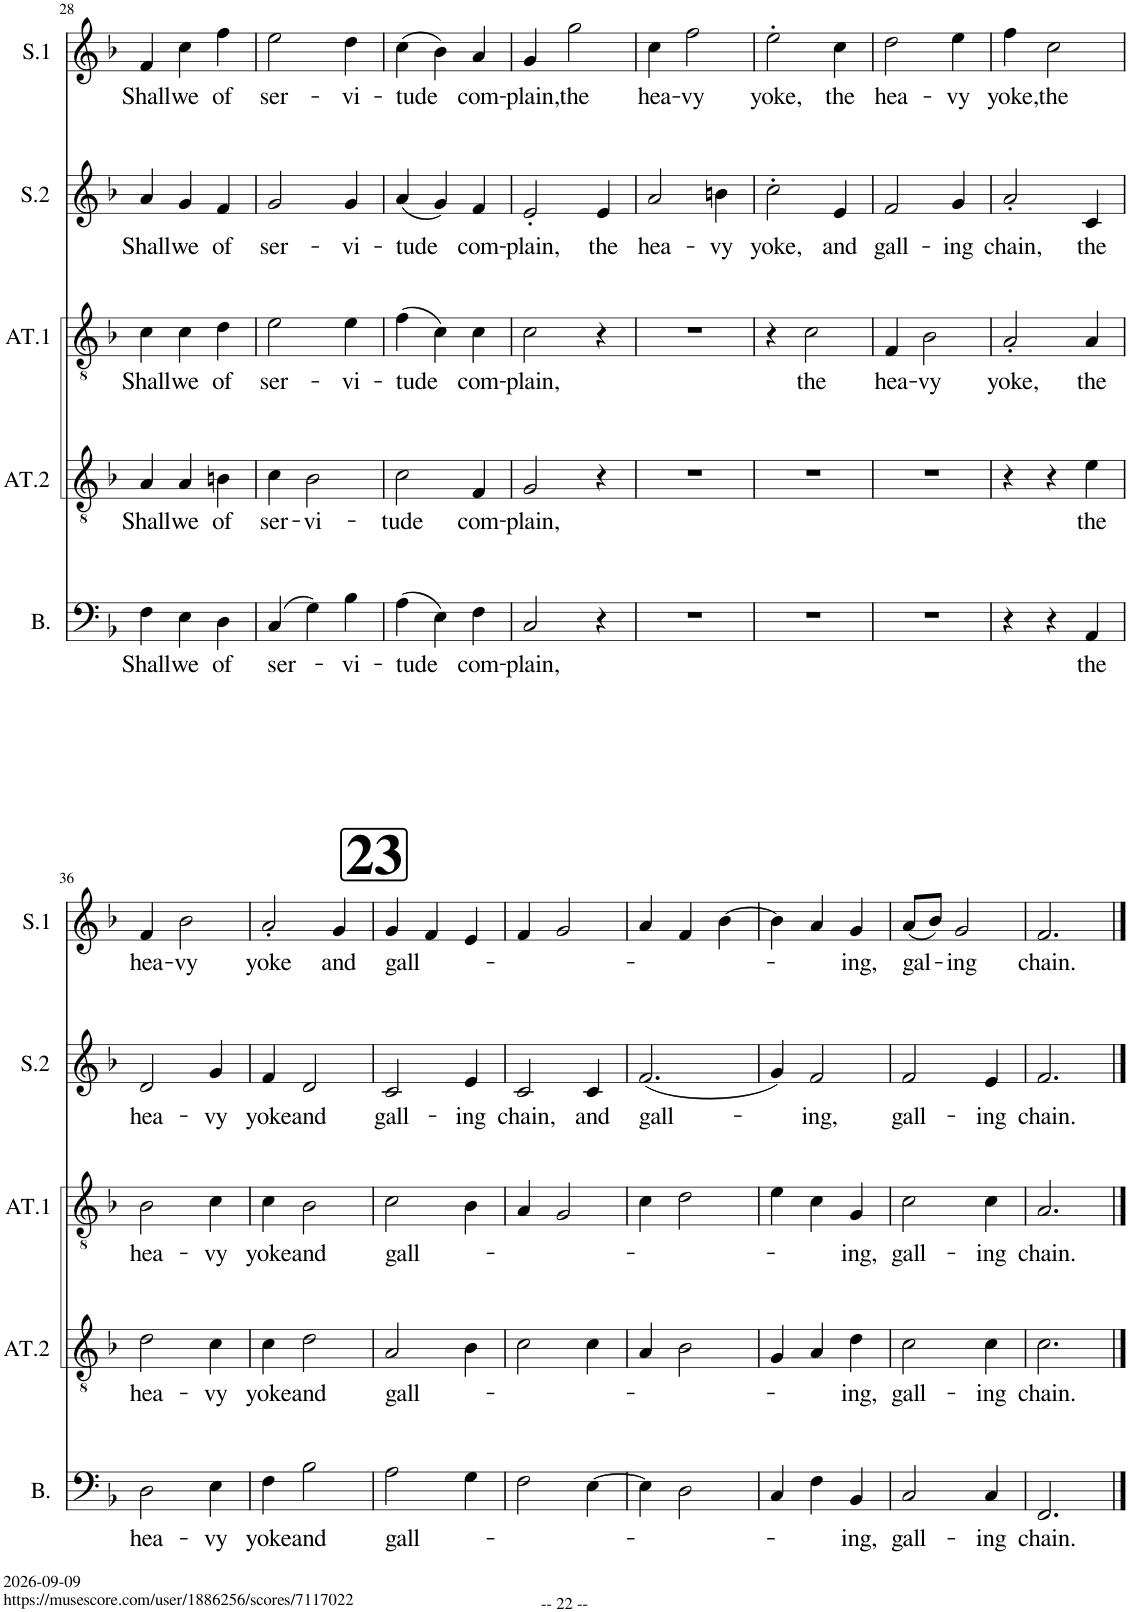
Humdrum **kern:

**kern	**text	**kern	**text	**kern	**text	**kern	**text	**kern	**text
*part5	*part5	*part4	*part4	*part3	*part3	*part2	*part2	*part1	*part1
*staff5	*staff5	*staff4	*staff4	*staff3	*staff3	*staff2	*staff2	*staff1	*staff1
*I"Bass	*	*I"Alto/Tenore 2	*	*I"Alto/Tenore 1	*	*I"Soprano 2	*	*I"Soprano 1	*
*I'B.	*	*I'AT.2	*	*I'AT.1	*	*I'S.2	*	*I'S.1	*
!!LO:PB:g=z
*clefF4	*	*clefGv2	*	*clefGv2	*	*clefG2	*	*clefG2	*
*	*	*	*	*Trd1c2	*	*	*	*	*
*k[b-]	*	*k[b-]	*	*k[b-]	*	*k[b-]	*	*k[b-]	*
*M3/4	*	*M3/4	*	*M3/4	*	*M3/4	*	*M3/4	*
=28	=28	=28	=28	=28	=28	=28	=28	=28	=28
!	!LO:LY:b	!	!LO:LY:b	!	!LO:LY:b	!	!LO:LY:b	!	!LO:LY:b
4F\	Shall	4A/	Shall	4c\	Shall	4a/	Shall	4f/	Shall
!	!LO:LY:b	!	!LO:LY:b	!	!LO:LY:b	!	!LO:LY:b	!	!LO:LY:b
4E\	we	4A/	we	4c\	we	4g/	we	4cc\	we
!	!LO:LY:b	!	!LO:LY:b	!	!LO:LY:b	!	!LO:LY:b	!	!LO:LY:b
4D\	of	4Bn\	of	4d\	of	4f/	of	4ff\	of
=29	=29	=29	=29	=29	=29	=29	=29	=29	=29
!	!LO:LY:b	!	!LO:LY:b	!	!LO:LY:b	!	!LO:LY:b	!	!LO:LY:b
(4C/	ser-	4c\	ser-	2e\	ser-	2g/	ser-	2ee\	ser-
!	!	!	!LO:LY:b	!	!	!	!	!	!
4G\)	.	2B-\	-vi-	.	.	.	.	.	.
!	!LO:LY:b	!	!	!	!LO:LY:b	!	!LO:LY:b	!	!LO:LY:b
4B-\	-vi-	.	.	4e\	-vi-	4g/	-vi-	4dd\	-vi-
=30	=30	=30	=30	=30	=30	=30	=30	=30	=30
!	!LO:LY:b	!	!LO:LY:b	!	!LO:LY:b	!	!LO:LY:b	!	!LO:LY:b
(4A\	-tude	2c\	-tude	(4f\	-tude	(4a/	-tude	(4cc\	-tude
4E\)	.	.	.	4c\)	.	4g/)	.	4b-\)	.
!	!LO:LY:b	!	!LO:LY:b	!	!LO:LY:b	!	!LO:LY:b	!	!LO:LY:b
4F\	com-	4F/	com-	4c\	com-	4f/	com-	4a/	com-
=31	=31	=31	=31	=31	=31	=31	=31	=31	=31
!	!LO:LY:b	!	!LO:LY:b	!	!LO:LY:b	!	!LO:LY:b	!	!LO:LY:b
2C/	-plain,	2G/	-plain,	2c\	-plain,	2e'/	-plain,	4g/	-plain,
!	!	!	!	!	!	!	!	!	!LO:LY:b
.	.	.	.	.	.	.	.	2gg\	the
!	!	!	!	!	!	!	!LO:LY:b	!	!
4r	.	4r	.	4r	.	4e/	the	.	.
=32	=32	=32	=32	=32	=32	=32	=32	=32	=32
!	!	!	!	!	!	!	!LO:LY:b	!	!LO:LY:b
2.r	.	2.r	.	2.r	.	2a/	hea-	4cc\	hea-
!	!	!	!	!	!	!	!	!	!LO:LY:b
.	.	.	.	.	.	.	.	2ff\	-vy
!	!	!	!	!	!	!	!LO:LY:b	!	!
.	.	.	.	.	.	4bn\	-vy	.	.
=33	=33	=33	=33	=33	=33	=33	=33	=33	=33
!	!	!	!	!	!	!	!LO:LY:b	!	!LO:LY:b
2.r	.	2.r	.	4r	.	2cc'\	yoke,	2ee'\	yoke,
!	!	!	!	!	!LO:LY:b	!	!	!	!
.	.	.	.	2c\	the	.	.	.	.
!	!	!	!	!	!	!	!LO:LY:b	!	!LO:LY:b
.	.	.	.	.	.	4e/	and	4cc\	the
=34	=34	=34	=34	=34	=34	=34	=34	=34	=34
!	!	!	!	!	!LO:LY:b	!	!LO:LY:b	!	!LO:LY:b
2.r	.	2.r	.	4F/	hea-	2f/	gall-	2dd\	hea-
!	!	!	!	!	!LO:LY:b	!	!	!	!
.	.	.	.	2B-\	-vy	.	.	.	.
!	!	!	!	!	!	!	!LO:LY:b	!	!LO:LY:b
.	.	.	.	.	.	4g/	-ing	4ee\	-vy
=35	=35	=35	=35	=35	=35	=35	=35	=35	=35
!	!	!	!	!	!LO:LY:b	!	!LO:LY:b	!	!LO:LY:b
4r	.	4r	.	2A'/	yoke,	2a'/	chain,	4ff\	yoke,
!	!	!	!	!	!	!	!	!	!LO:LY:b
4r	.	4r	.	.	.	.	.	2cc\	the
!	!LO:LY:b	!	!LO:LY:b	!	!LO:LY:b	!	!LO:LY:b	!	!
4AA/	the	4e\	the	4A/	the	4c/	the	.	.
!!LO:LB:g=z
=36	=36	=36	=36	=36	=36	=36	=36	=36	=36
!	!LO:LY:b	!	!LO:LY:b	!	!LO:LY:b	!	!LO:LY:b	!	!LO:LY:b
2D\	hea-	2d\	hea-	2B-\	hea-	2d/	hea-	4f/	hea-
!	!	!	!	!	!	!	!	!	!LO:LY:b
.	.	.	.	.	.	.	.	2b-\	-vy
!	!LO:LY:b	!	!LO:LY:b	!	!LO:LY:b	!	!LO:LY:b	!	!
4E\	-vy	4c\	-vy	4c\	-vy	4g/	-vy	.	.
=37	=37	=37	=37	=37	=37	=37	=37	=37	=37
!	!LO:LY:b	!	!LO:LY:b	!	!LO:LY:b	!	!LO:LY:b	!	!LO:LY:b
4F\	yoke	4c\	yoke	4c\	yoke	4f/	yoke	2a'/	yoke
!	!LO:LY:b	!	!LO:LY:b	!	!LO:LY:b	!	!LO:LY:b	!	!
2B-\	and	2d\	and	2B-\	and	2d/	and	.	.
!	!	!	!	!	!	!	!	!	!LO:LY:b
.	.	.	.	.	.	.	.	4g/	and
!!LO:REH:place=s1:a:B:cj:fs=30:t=23
=38	=38	=38	=38	=38	=38	=38	=38	=38	=38
!	!LO:LY:b	!	!LO:LY:b	!	!LO:LY:b	!	!LO:LY:b	!	!LO:LY:b
2A\	gall-	2A/	gall-	2c\	gall-	2c/	gall-	4g/	gall-
.	.	.	.	.	.	.	.	4f/	.
!	!	!	!	!	!	!	!LO:LY:b	!	!
4G\	.	4B-\	.	4B-\	.	4e/	-ing	4e/	.
=39	=39	=39	=39	=39	=39	=39	=39	=39	=39
!	!	!	!	!	!	!	!LO:LY:b	!	!
2F\	.	2c\	.	4A/	.	2c/	chain,	4f/	.
.	.	.	.	2G/	.	.	.	2g/	.
!	!	!	!	!	!	!	!LO:LY:b	!	!
[4E\	.	4c\	.	.	.	4c/	and	.	.
=40	=40	=40	=40	=40	=40	=40	=40	=40	=40
!	!	!	!	!	!	!	!LO:LY:b	!	!
4E\]	.	4A/	.	4c\	.	(2.f/	gall-	4a/	.
2D\	.	2B-\	.	2d\	.	.	.	4f/	.
.	.	.	.	.	.	.	.	[4b-\	.
=41	=41	=41	=41	=41	=41	=41	=41	=41	=41
4C/	.	4G/	.	4e\	.	4g/)	.	4b-\]	.
!	!	!	!	!	!	!	!LO:LY:b	!	!
4F\	.	4A/	.	4c\	.	2f/	-ing,	4a/	.
!	!LO:LY:b	!	!LO:LY:b	!	!LO:LY:b	!	!	!	!LO:LY:b
4BB-/	-ing,	4d\	-ing,	4G/	-ing,	.	.	4g/	-ing,
=42	=42	=42	=42	=42	=42	=42	=42	=42	=42
!	!LO:LY:b	!	!LO:LY:b	!	!LO:LY:b	!	!LO:LY:b	!	!LO:LY:b
2C/	gall-	2c\	gall-	2c\	gall-	2f/	gall-	(8a/L	gal-
.	.	.	.	.	.	.	.	8b-/J)	.
!	!	!	!	!	!	!	!	!	!LO:LY:b
.	.	.	.	.	.	.	.	2g/	-ing
!	!LO:LY:b	!	!LO:LY:b	!	!LO:LY:b	!	!LO:LY:b	!	!
4C/	-ing	4c\	-ing	4c\	-ing	4e/	-ing	.	.
=43	=43	=43	=43	=43	=43	=43	=43	=43	=43
!	!LO:LY:b	!	!LO:LY:b	!	!LO:LY:b	!	!LO:LY:b	!	!LO:LY:b
2.FF/	chain.	2.c\	chain.	2.A/	chain.	2.f/	chain.	2.f/	chain.
==	==	==	==	==	==	==	==	==	==
*-	*-	*-	*-	*-	*-	*-	*-	*-	*-
